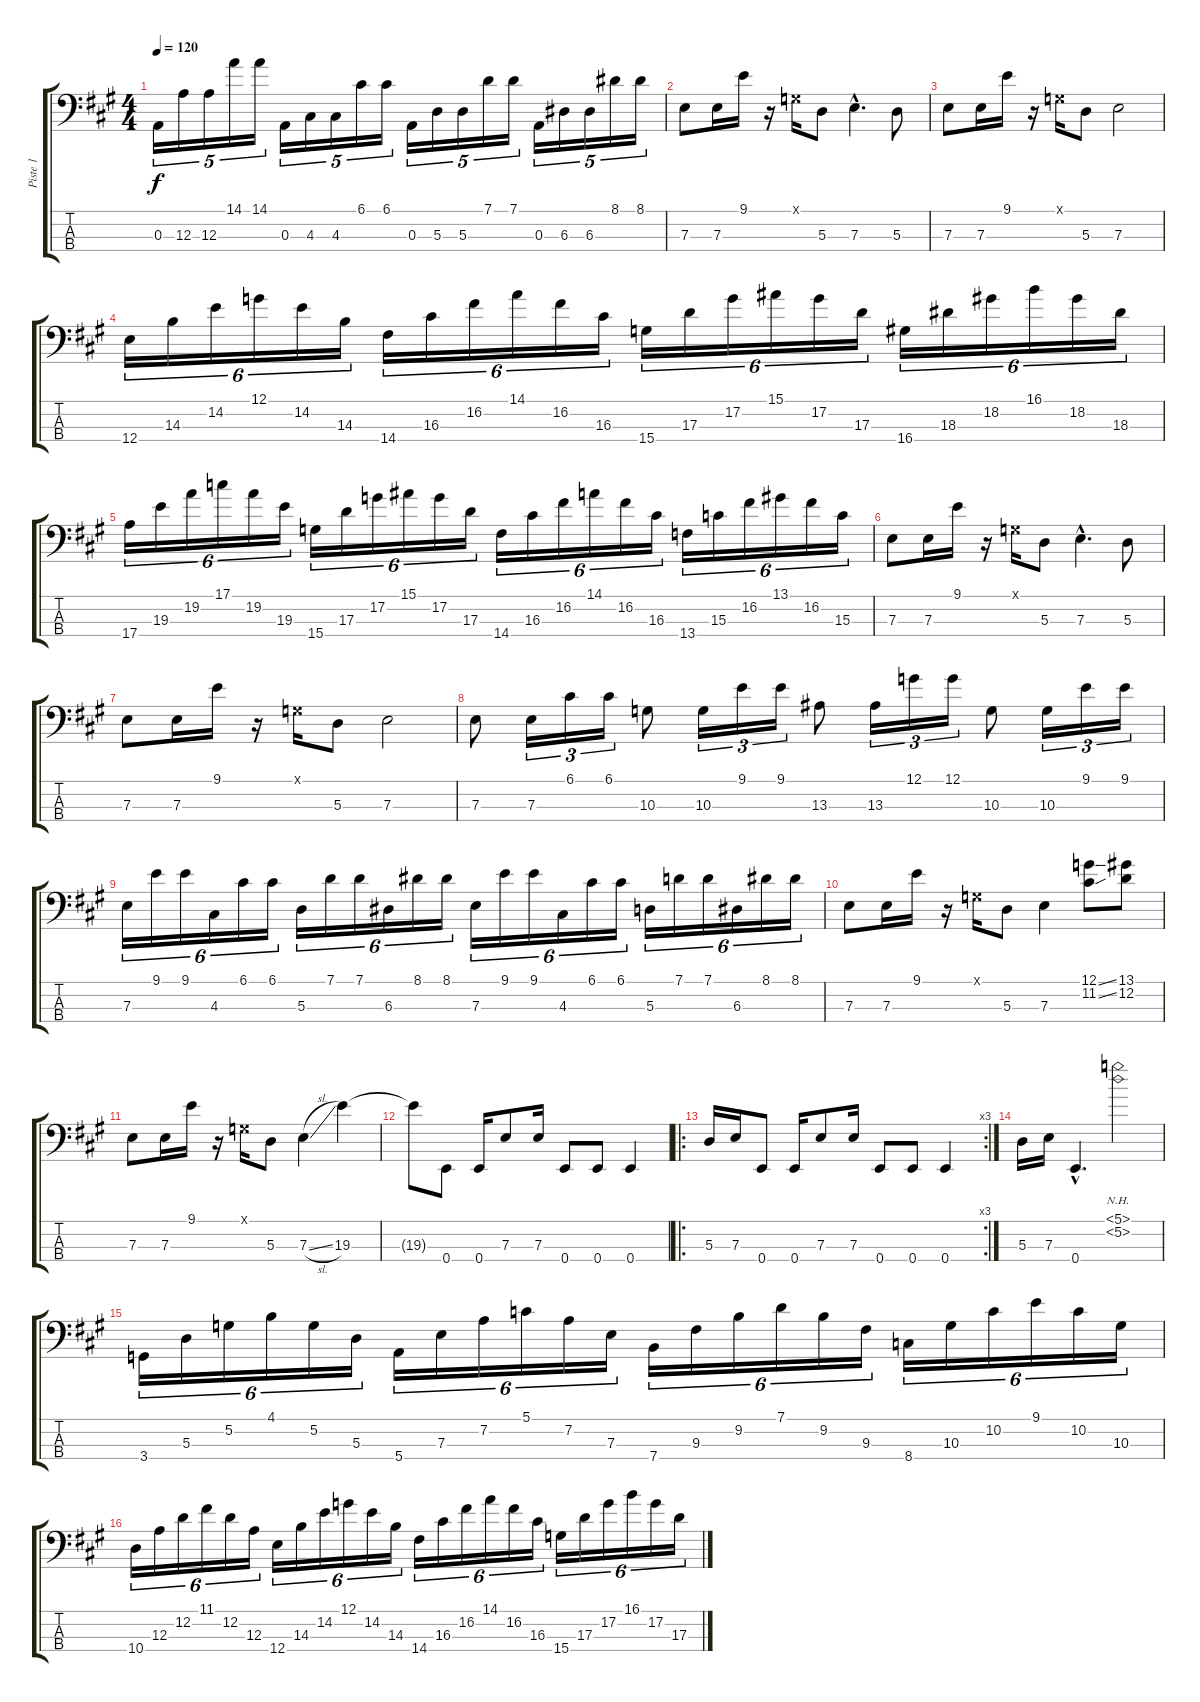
\track ("Piste 1" "Piste 1") {instrument slapbass1}
\staff {score tabs}
\tuning (G2 D2 A1 E1) {hide}
\ts (4 4)
\tempo 120
\clef f4
\ks a
0.3.16{tu (5 4) dy f} 12.3.16{tu (5 4)} 12.3.16{tu (5 4)} 14.1.16{tu (5 4)} 14.1.16{tu (5 4)} 0.3.16{tu (5 4)} 4.3.16{tu (5 4)} 4.3.16{tu (5 4)} 6.1.16{tu (5 4)} 6.1.16{tu (5 4)} 0.3.16{tu (5 4)} 5.3.16{tu (5 4)} 5.3.16{tu (5 4)} 7.1.16{tu (5 4)} 7.1.16{tu (5 4)} 0.3.16{tu (5 4)} 6.3.16{tu (5 4)} 6.3.16{tu (5 4)} 8.1.16{tu (5 4)} 8.1.16{tu (5 4)} |
7.3.8 7.3.16 9.1.16 r.16 0.1{x}.16 5.3.8 7.3{hac}.4{d} 5.3.8 |
7.3.8 7.3.16 9.1.16 r.16 0.1{x}.16 5.3.8 7.3.2 |
12.4.16{tu (6 4)} 14.3.16{tu (6 4)} 14.2.16{tu (6 4)} 12.1.16{tu (6 4)} 14.2.16{tu (6 4)} 14.3.16{tu (6 4)} 14.4.16{tu (6 4)} 16.3.16{tu (6 4)} 16.2.16{tu (6 4)} 14.1.16{tu (6 4)} 16.2.16{tu (6 4)} 16.3.16{tu (6 4)} 15.4.16{tu (6 4)} 17.3.16{tu (6 4)} 17.2.16{tu (6 4)} 15.1.16{tu (6 4)} 17.2.16{tu (6 4)} 17.3.16{tu (6 4)} 16.4.16{tu (6 4)} 18.3.16{tu (6 4)} 18.2.16{tu (6 4)} 16.1.16{tu (6 4)} 18.2.16{tu (6 4)} 18.3.16{tu (6 4)} |
17.4.16{tu (6 4)} 19.3.16{tu (6 4)} 19.2.16{tu (6 4)} 17.1.16{tu (6 4)} 19.2.16{tu (6 4)} 19.3.16{tu (6 4)} 15.4.16{tu (6 4)} 17.3.16{tu (6 4)} 17.2.16{tu (6 4)} 15.1.16{tu (6 4)} 17.2.16{tu (6 4)} 17.3.16{tu (6 4)} 14.4.16{tu (6 4)} 16.3.16{tu (6 4)} 16.2.16{tu (6 4)} 14.1.16{tu (6 4)} 16.2.16{tu (6 4)} 16.3.16{tu (6 4)} 13.4.16{tu (6 4)} 15.3.16{tu (6 4)} 16.2.16{tu (6 4)} 13.1.16{tu (6 4)} 16.2.16{tu (6 4)} 15.3.16{tu (6 4)} |
7.3.8 7.3.16 9.1.16 r.16 0.1{x}.16 5.3.8 7.3{hac}.4{d} 5.3.8 |
7.3.8 7.3.16 9.1.16 r.16 0.1{x}.16 5.3.8 7.3.2 |
7.3.8 7.3.16{tu (3 2)} 6.1.16{tu (3 2)} 6.1.16{tu (3 2)} 10.3.8 10.3.16{tu (3 2)} 9.1.16{tu (3 2)} 9.1.16{tu (3 2)} 13.3.8 13.3.16{tu (3 2)} 12.1.16{tu (3 2)} 12.1.16{tu (3 2)} 10.3.8 10.3.16{tu (3 2)} 9.1.16{tu (3 2)} 9.1.16{tu (3 2)} |
7.3.16{tu (6 4)} 9.1.16{tu (6 4)} 9.1.16{tu (6 4)} 4.3.16{tu (6 4)} 6.1.16{tu (6 4)} 6.1.16{tu (6 4)} 5.3.16{tu (6 4)} 7.1.16{tu (6 4)} 7.1.16{tu (6 4)} 6.3.16{tu (6 4)} 8.1.16{tu (6 4)} 8.1.16{tu (6 4)} 7.3.16{tu (6 4)} 9.1.16{tu (6 4)} 9.1.16{tu (6 4)} 4.3.16{tu (6 4)} 6.1.16{tu (6 4)} 6.1.16{tu (6 4)} 5.3.16{tu (6 4)} 7.1.16{tu (6 4)} 7.1.16{tu (6 4)} 6.3.16{tu (6 4)} 8.1.16{tu (6 4)} 8.1.16{tu (6 4)} |
7.3.8 7.3.16 9.1.16 r.16 0.1{x}.16 5.3.8 7.3.4 (12.1{ss} 11.2{ss}).8 (13.1 12.2).8 |
7.3.8 7.3.16 9.1.16 r.16 0.1{x}.16 5.3.8 7.3{sl}.4 19.3.4 |
19.3{t}.8 0.4.8 0.4.16 7.3.8 7.3.16 0.4.8 0.4.8 0.4.4 |
\ro
\rc 3
5.3.16 7.3.16 0.4.8 0.4.16 7.3.8 7.3.16 0.4.8 0.4.8 0.4.4 |
5.3.16 7.3.16 0.4{hac}.4{d} (5.1{nh} 5.2{nh}).2 |
3.4.16{tu (6 4)} 5.3.16{tu (6 4)} 5.2.16{tu (6 4)} 4.1.16{tu (6 4)} 5.2.16{tu (6 4)} 5.3.16{tu (6 4)} 5.4.16{tu (6 4)} 7.3.16{tu (6 4)} 7.2.16{tu (6 4)} 5.1.16{tu (6 4)} 7.2.16{tu (6 4)} 7.3.16{tu (6 4)} 7.4.16{tu (6 4)} 9.3.16{tu (6 4)} 9.2.16{tu (6 4)} 7.1.16{tu (6 4)} 9.2.16{tu (6 4)} 9.3.16{tu (6 4)} 8.4.16{tu (6 4)} 10.3.16{tu (6 4)} 10.2.16{tu (6 4)} 9.1.16{tu (6 4)} 10.2.16{tu (6 4)} 10.3.16{tu (6 4)} |
10.4.16{tu (6 4)} 12.3.16{tu (6 4)} 12.2.16{tu (6 4)} 11.1.16{tu (6 4)} 12.2.16{tu (6 4)} 12.3.16{tu (6 4)} 12.4.16{tu (6 4)} 14.3.16{tu (6 4)} 14.2.16{tu (6 4)} 12.1.16{tu (6 4)} 14.2.16{tu (6 4)} 14.3.16{tu (6 4)} 14.4.16{tu (6 4)} 16.3.16{tu (6 4)} 16.2.16{tu (6 4)} 14.1.16{tu (6 4)} 16.2.16{tu (6 4)} 16.3.16{tu (6 4)} 15.4.16{tu (6 4)} 17.3.16{tu (6 4)} 17.2.16{tu (6 4)} 16.1.16{tu (6 4)} 17.2.16{tu (6 4)} 17.3.16{tu (6 4)}
